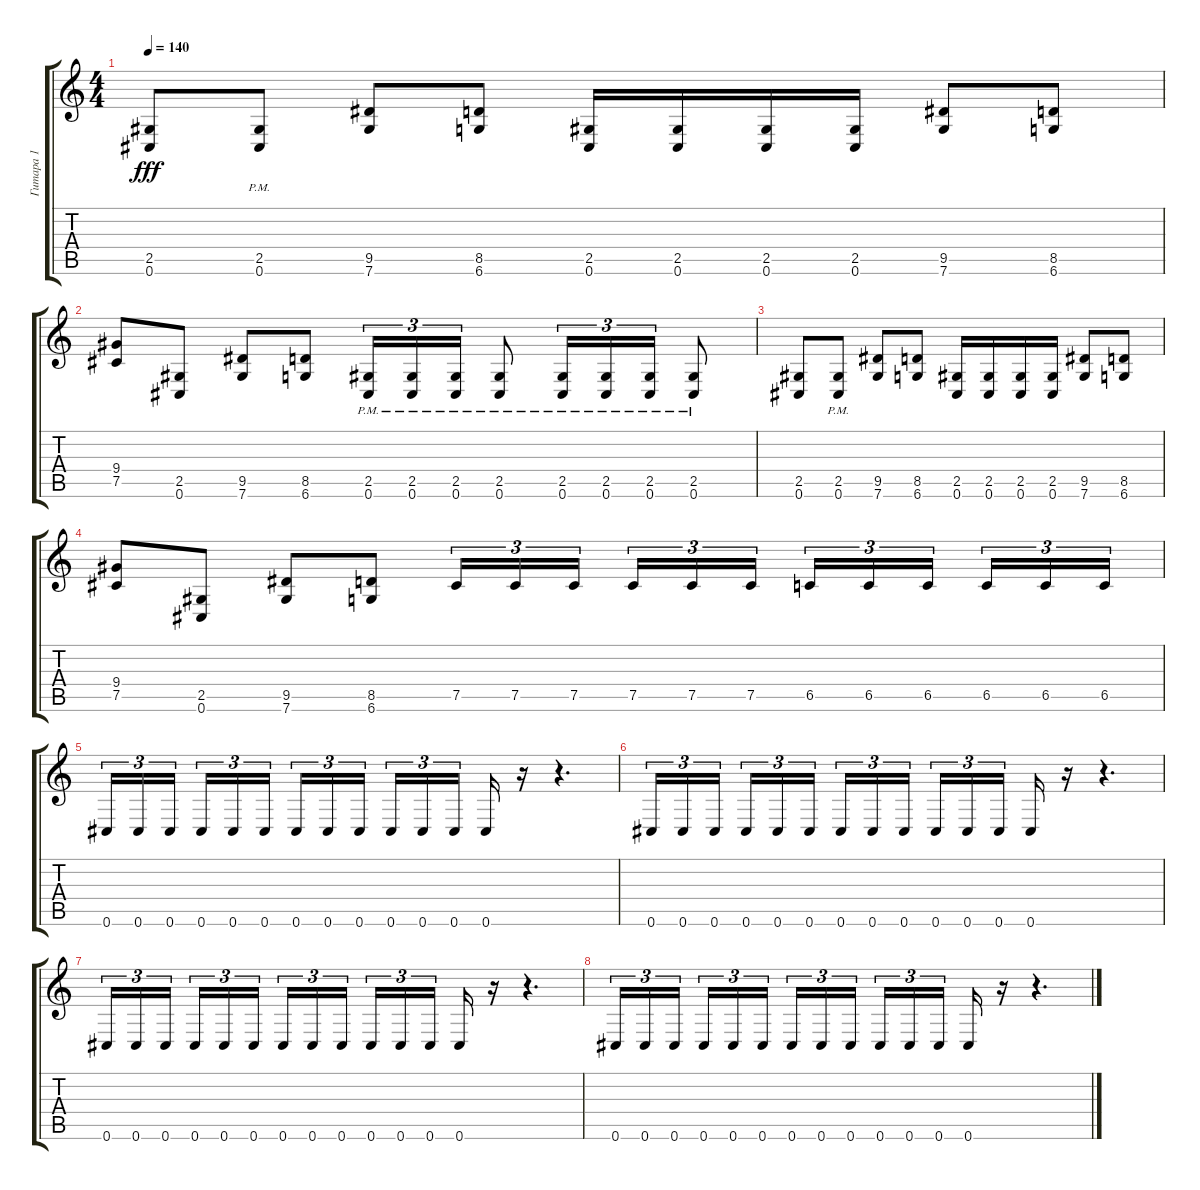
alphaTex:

\track ("Гитара 1" "Гитара 1") {instrument distortionguitar}
\staff {score tabs}
\tuning (Db4 Ab3 E3 B2 Gb2 Db2) {hide}
\ts (4 4)
\tempo 140
\clef g2
\ks c
(2.5 0.6).8{dy fff} (2.5{pm} 0.6{pm}).8 (9.5 7.6).8 (8.5 6.6).8 (2.5 0.6).16 (2.5 0.6).16 (2.5 0.6).16 (2.5 0.6).16 (9.5 7.6).8 (8.5 6.6).8 |
(9.4 7.5).8 (2.5 0.6).8 (9.5 7.6).8 (8.5 6.6).8 (2.5{pm} 0.6{pm}).16{tu (3 2)} (2.5{pm} 0.6{pm}).16{tu (3 2)} (2.5{pm} 0.6{pm}).16{tu (3 2)} (2.5{pm} 0.6{pm}).8 (2.5{pm} 0.6{pm}).16{tu (3 2)} (2.5{pm} 0.6{pm}).16{tu (3 2)} (2.5{pm} 0.6{pm}).16{tu (3 2)} (2.5{pm} 0.6{pm}).8 |
(2.5 0.6).8 (2.5{pm} 0.6{pm}).8 (9.5 7.6).8 (8.5 6.6).8 (2.5 0.6).16 (2.5 0.6).16 (2.5 0.6).16 (2.5 0.6).16 (9.5 7.6).8 (8.5 6.6).8 |
(9.4 7.5).8 (2.5 0.6).8 (9.5 7.6).8 (8.5 6.6).8 7.5.16{tu (3 2)} 7.5.16{tu (3 2)} 7.5.16{tu (3 2) beam splitsecondary} 7.5.16{tu (3 2)} 7.5.16{tu (3 2)} 7.5.16{tu (3 2)} 6.5.16{tu (3 2)} 6.5.16{tu (3 2)} 6.5.16{tu (3 2) beam splitsecondary} 6.5.16{tu (3 2)} 6.5.16{tu (3 2)} 6.5.16{tu (3 2)} |
0.6.16{tu (3 2)} 0.6.16{tu (3 2)} 0.6.16{tu (3 2) beam splitsecondary} 0.6.16{tu (3 2)} 0.6.16{tu (3 2)} 0.6.16{tu (3 2)} 0.6.16{tu (3 2)} 0.6.16{tu (3 2)} 0.6.16{tu (3 2) beam splitsecondary} 0.6.16{tu (3 2)} 0.6.16{tu (3 2)} 0.6.16{tu (3 2)} 0.6.16 r.16 r.4{d} |
0.6.16{tu (3 2)} 0.6.16{tu (3 2)} 0.6.16{tu (3 2) beam splitsecondary} 0.6.16{tu (3 2)} 0.6.16{tu (3 2)} 0.6.16{tu (3 2)} 0.6.16{tu (3 2)} 0.6.16{tu (3 2)} 0.6.16{tu (3 2) beam splitsecondary} 0.6.16{tu (3 2)} 0.6.16{tu (3 2)} 0.6.16{tu (3 2)} 0.6.16 r.16 r.4{d} |
0.6.16{tu (3 2)} 0.6.16{tu (3 2)} 0.6.16{tu (3 2) beam splitsecondary} 0.6.16{tu (3 2)} 0.6.16{tu (3 2)} 0.6.16{tu (3 2)} 0.6.16{tu (3 2)} 0.6.16{tu (3 2)} 0.6.16{tu (3 2) beam splitsecondary} 0.6.16{tu (3 2)} 0.6.16{tu (3 2)} 0.6.16{tu (3 2)} 0.6.16 r.16 r.4{d} |
0.6.16{tu (3 2)} 0.6.16{tu (3 2)} 0.6.16{tu (3 2) beam splitsecondary} 0.6.16{tu (3 2)} 0.6.16{tu (3 2)} 0.6.16{tu (3 2)} 0.6.16{tu (3 2)} 0.6.16{tu (3 2)} 0.6.16{tu (3 2) beam splitsecondary} 0.6.16{tu (3 2)} 0.6.16{tu (3 2)} 0.6.16{tu (3 2)} 0.6.16 r.16 r.4{d}
